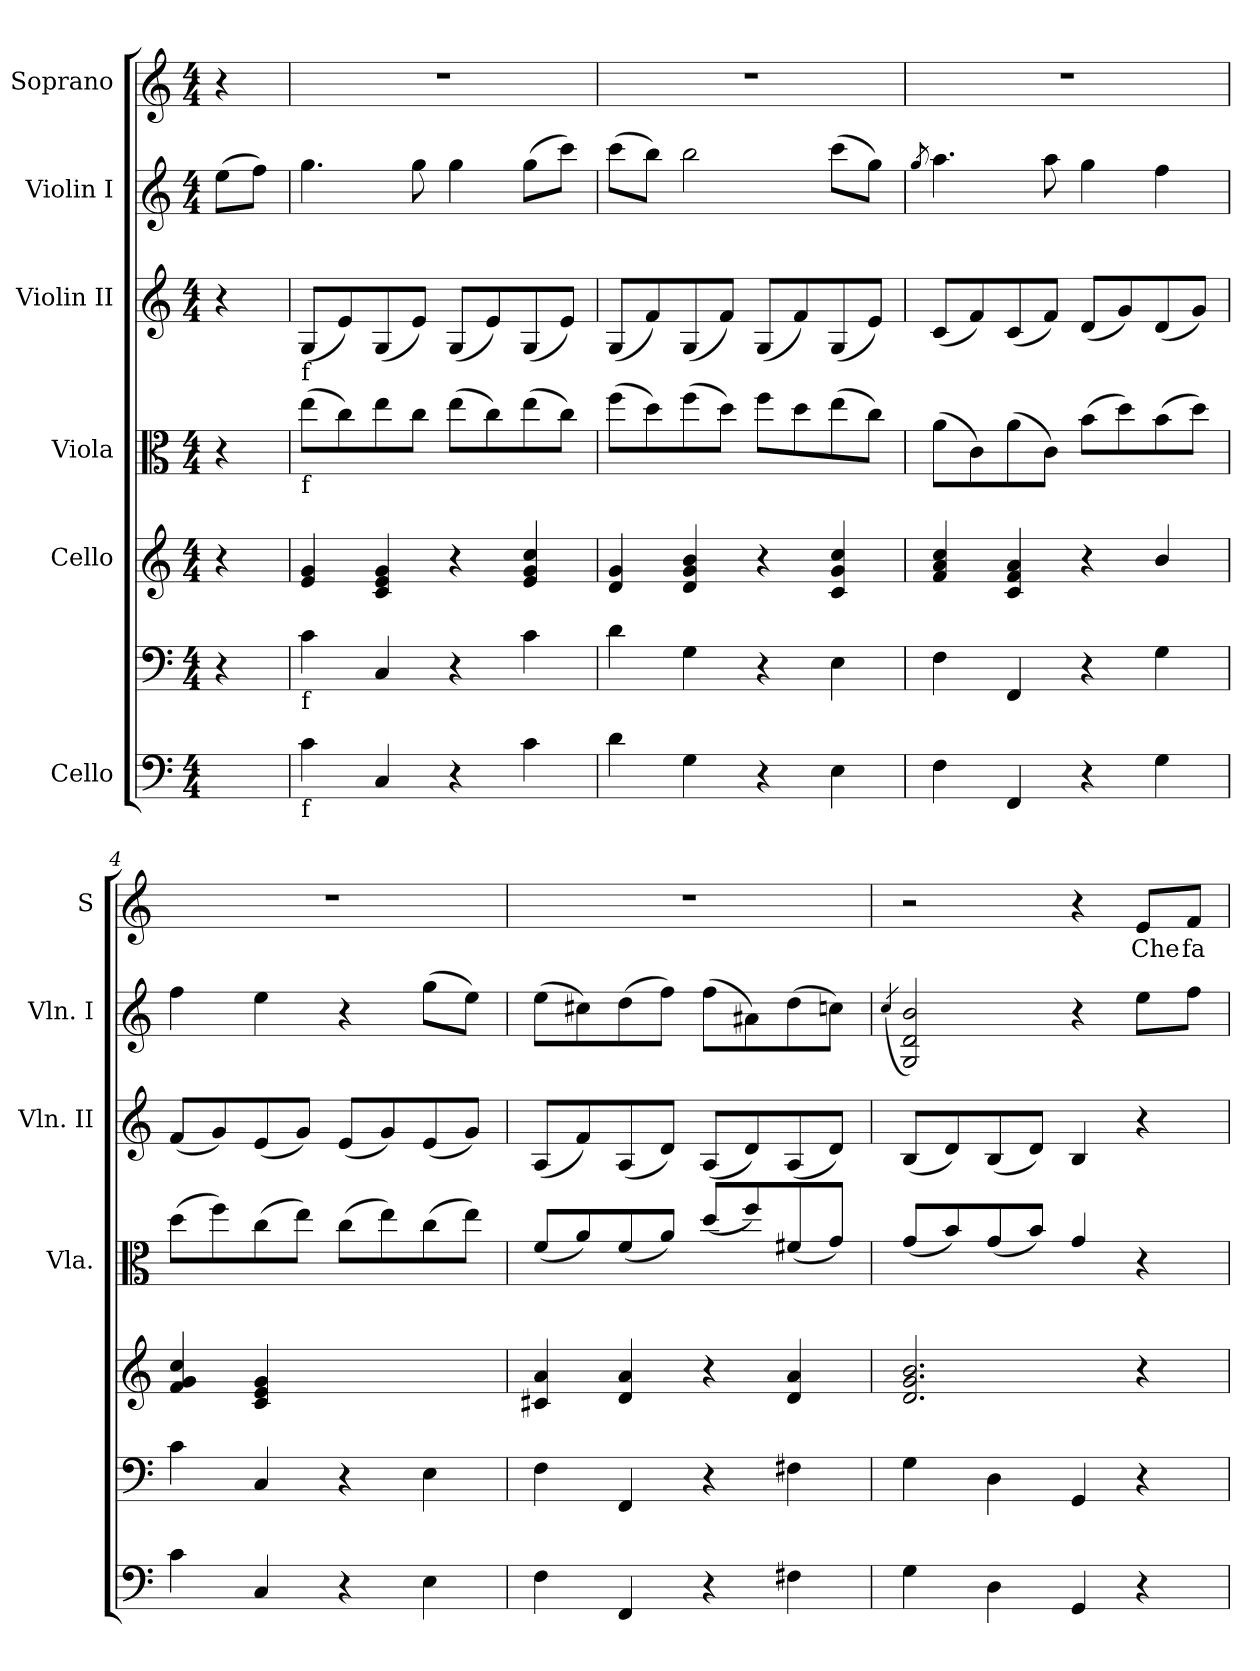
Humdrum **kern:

**kern	**kern	**kern	**kern	**kern	**kern	**kern	**text
*part6	*part6	*part5	*part4	*part3	*part2	*part1	*part1
*staff7	*staff6	*staff5	*staff4	*staff3	*staff2	*staff1	*staff1
*I"Cello	*	*I"Cello	*I"Viola	*I"Violin II	*I"Violin I	*I"Soprano	*
*	*	*	*I'Vla.	*I'Vln. II	*I'Vln. I	*I'S	*
*clefF4	*clefF4	*clefG2	*clefC3	*clefG2	*clefG2	*clefG2	*
*k[]	*k[]	*k[]	*k[]	*k[]	*k[]	*k[]	*
*C:	*C:	*C:	*C:	*C:	*C:	*C:	*
*M4/4	*M4/4	*M4/4	*M4/4	*M4/4	*M4/4	*M4/4	*
=	=	=	=	=	=	=	=
4ryy	4r	4r	4r	4r	(>8ee\L	4r	.
.	.	.	.	.	8ff\J)	.	.
=1	=1	=1	=1	=1	=1	=1	=1
!	!	!	!	!LO:TX:b:t=f	!	!	!
!	!	!	!LO:TX:b:t=f	!	!	!	!
!	!LO:TX:b:t=f	!	!	!	!	!	!
!LO:TX:b:t=f	!	!	!	!	!	!	!
4c\	4c\	4g/ 4e/	(>8ee\L	(<8G/L	4.gg\	1r	.
.	.	.	8cc\)	8e/)	.	.	.
4C/	4C/	4g/ 4e/ 4c/	8ee\	(<8G/	.	.	.
.	.	.	8cc\J	8e/J)	8gg\	.	.
4r	4r	4r	(>8ee\L	(<8G/L	4gg\	.	.
.	.	.	8cc\)	8e/)	.	.	.
4c\	4c\	4cc/ 4g/ 4e/	(>8ee\	(<8G/	(>8gg\L	.	.
.	.	.	8cc\J)	8e/J)	8ccc\J)	.	.
=2	=2	=2	=2	=2	=2	=2	=2
4d\	4d\	4g/ 4d/	(>8ff\L	(<8G/L	(>8ccc\L	1r	.
.	.	.	8dd\)	8f/)	8bb\J)	.	.
4G\	4G\	4b/ 4g/ 4d/	(>8ff\	(<8G/	2bb\	.	.
.	.	.	8dd\J)	8f/J)	.	.	.
4r	4r	4r	8ff\L	(<8G/L	.	.	.
.	.	.	8dd\	8f/)	.	.	.
4E\	4E\	4cc/ 4g/ 4c/	(>8ee\	(<8G/	(>8ccc\L	.	.
.	.	.	8cc\J)	8e/J)	8gg\J)	.	.
=3	=3	=3	=3	=3	=3	=3	=3
.	.	.	.	.	8qgg/	.	.
4F\	4F\	4cc/ 4a/ 4f/	(<8a\L	(<8c/L	4.aa\	1r	.
.	.	.	8c\)	8f/)	.	.	.
4FF/	4FF/	4a/ 4f/ 4c/	(<8a\	(<8c/	.	.	.
.	.	.	8c\J)	8f/J)	8aa\	.	.
4r	4r	4r	(>8b\L	(<8d/L	4gg\	.	.
.	.	.	8dd\)	8g/)	.	.	.
4G\	4G\	4b/	(>8b\	(<8d/	4ff\	.	.
.	.	.	8dd\J)	8g/J)	.	.	.
=4	=4	=4	=4	=4	=4	=4	=4
4c\	4c\	4cc/ 4g/ 4f/	(>8dd\L	(<8f/L	4ff\	1r	.
.	.	.	8ff\)	8g/)	.	.	.
4C/	4C/	4g/ 4e/ 4c/	(>8cc\	(<8e/	4ee\	.	.
.	.	.	8ee\J)	8g/J)	.	.	.
4r	4r	2ryy	(>8cc\L	(<8e/L	4r	.	.
.	.	.	8ee\)	8g/)	.	.	.
4E\	4E\	.	(>8cc\	(<8e/	(>8gg\L	.	.
.	.	.	8ee\J)	8g/J)	8ee\J)	.	.
=5	=5	=5	=5	=5	=5	=5	=5
4F\	4F\	4a/ 4c#X/	(<8f/L	(<8A/L	(>8ee\L	1r	.
.	.	.	8a/)	8f/)	8cc#X\)	.	.
4FF/	4FF/	4a/ 4d/	(<8f/	(<8A/	(>8dd\	.	.
.	.	.	8a/J)	8d/J)	8ff\J)	.	.
4r	4r	4r	(<8dd/L	(<8A/L	(>8ff\L	.	.
.	.	.	8ff/)	8d/)	8a#X\)	.	.
4F#X\	4F#X\	4a/ 4d/	(<8f#X/	(<8A/	(>8dd\	.	.
.	.	.	8g/J)	8d/J)	8ccn\J)	.	.
=6	=6	=6	=6	=6	=6	=6	=6
.	.	.	.	.	(<4qcc/	.	.
4G\	4G\	2.b/ 2.g/ 2.d/	(<8g/L	(<8B/L	2b/ 2d/ 2G/)	2r	.
.	.	.	8b/)	8d/)	.	.	.
4D\	4D\	.	(<8g/	(<8B/	.	.	.
.	.	.	8b/J)	8d/J)	.	.	.
4GG/	4GG/	.	4g/	4B/	4r	4r	.
4r	4r	4r	4r	4r	8ee\L	8e/L	Che
.	.	.	.	.	8ff\J	8f/J	fa
=	=	=	=	=	=	=	=
*-	*-	*-	*-	*-	*-	*-	*-
